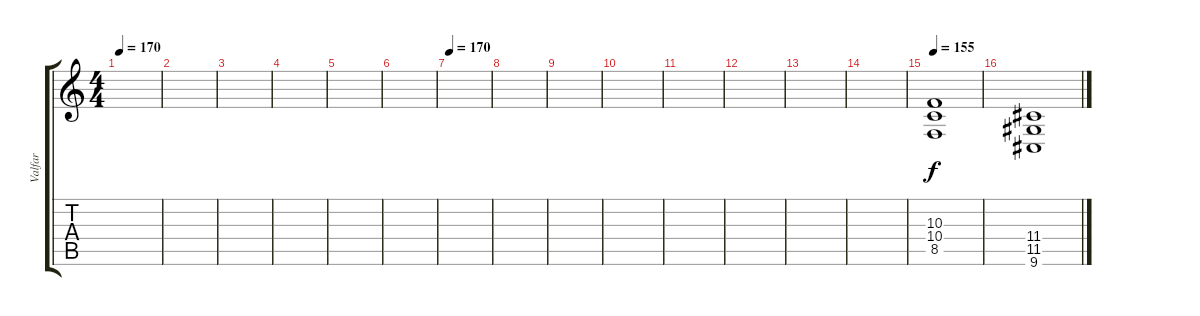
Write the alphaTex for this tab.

\track ("Valfar" "Valfar") {instrument synthstrings1}
\staff {score tabs}
\tuning (E4 B3 G3 D3 A2 E2) {hide}
\ts (4 4)
\tempo 170
\clef g2
\ks c
|
|
|
|
|
|
\tempo 170
|
|
|
|
|
|
|
|
\tempo 155
(10.3 10.4 8.5).1{volume 15} |
(11.4 11.5 9.6).1
